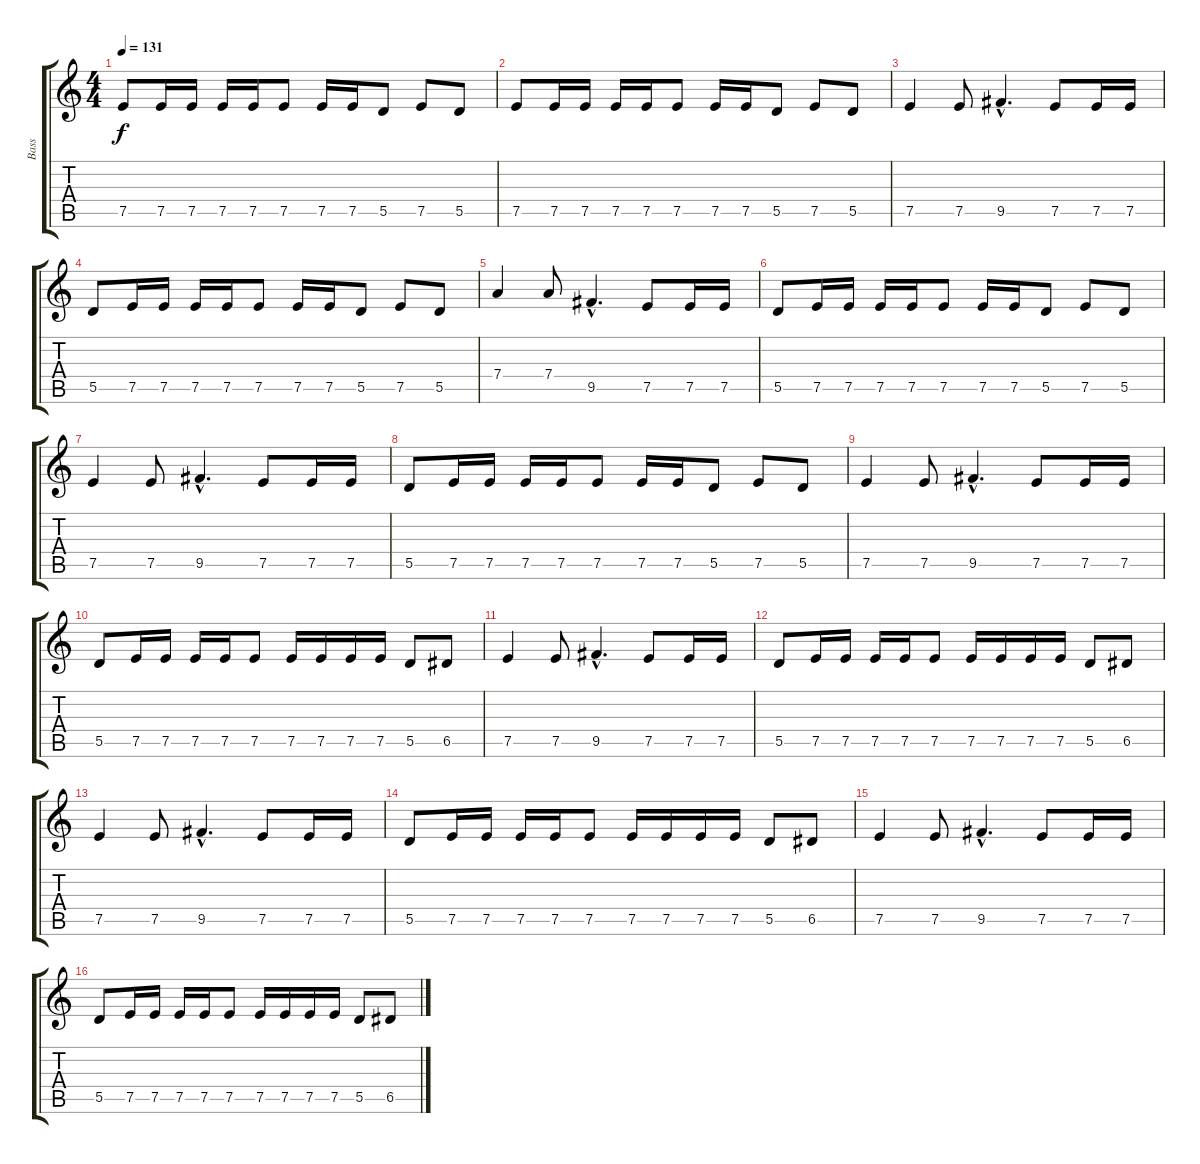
\track ("Bass" "Bass") {instrument electricbasspick}
\staff {score tabs}
\tuning (E4 B3 G3 D3 A2 E2) {hide}
\ts (4 4)
\tempo 131
\clef g2
\ks c
7.5.8{dy f} 7.5.16 7.5.16 7.5.16 7.5.16 7.5.8 7.5.16 7.5.16 5.5.8 7.5.8 5.5.8 |
7.5.8 7.5.16 7.5.16 7.5.16 7.5.16 7.5.8 7.5.16 7.5.16 5.5.8 7.5.8 5.5.8 |
7.5.4 7.5.8 9.5{hac}.4{d} 7.5.8 7.5.16 7.5.16 |
5.5.8 7.5.16 7.5.16 7.5.16 7.5.16 7.5.8 7.5.16 7.5.16 5.5.8 7.5.8 5.5.8 |
7.4.4 7.4.8 9.5{hac}.4{d} 7.5.8 7.5.16 7.5.16 |
5.5.8 7.5.16 7.5.16 7.5.16 7.5.16 7.5.8 7.5.16 7.5.16 5.5.8 7.5.8 5.5.8 |
7.5.4 7.5.8 9.5{hac}.4{d} 7.5.8 7.5.16 7.5.16 |
5.5.8 7.5.16 7.5.16 7.5.16 7.5.16 7.5.8 7.5.16 7.5.16 5.5.8 7.5.8 5.5.8 |
7.5.4 7.5.8 9.5{hac}.4{d} 7.5.8 7.5.16 7.5.16 |
5.5.8 7.5.16 7.5.16 7.5.16 7.5.16 7.5.8 7.5.16 7.5.16 7.5.16 7.5.16 5.5.8 6.5.8 |
7.5.4 7.5.8 9.5{hac}.4{d} 7.5.8 7.5.16 7.5.16 |
5.5.8 7.5.16 7.5.16 7.5.16 7.5.16 7.5.8 7.5.16 7.5.16 7.5.16 7.5.16 5.5.8 6.5.8 |
7.5.4 7.5.8 9.5{hac}.4{d} 7.5.8 7.5.16 7.5.16 |
5.5.8 7.5.16 7.5.16 7.5.16 7.5.16 7.5.8 7.5.16 7.5.16 7.5.16 7.5.16 5.5.8 6.5.8 |
7.5.4 7.5.8 9.5{hac}.4{d} 7.5.8 7.5.16 7.5.16 |
5.5.8 7.5.16 7.5.16 7.5.16 7.5.16 7.5.8 7.5.16 7.5.16 7.5.16 7.5.16 5.5.8 6.5.8
